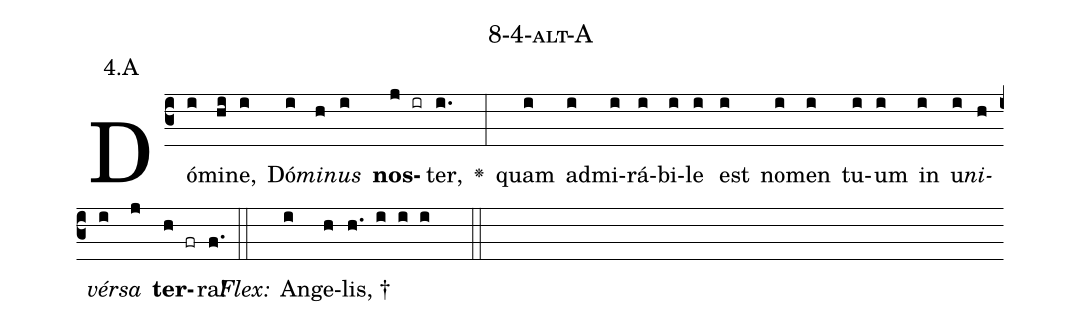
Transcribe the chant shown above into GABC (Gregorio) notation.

name: 8-4-alt-A;
annotation: 4.A;
%%
(c3)Dó(i)mi(hi)ne,(i) Dó(i)<i>mi</i>(h)<i>nus</i>(i) <b>nos</b>(j ir)ter,(i.) <v>\greheightstar</v>(:) quam(i) ad(i)mi(i)rá(i)bi(i)le(i) est(i) no(i)men(i) tu(i)um(i) in(i) u(i)<i>ni</i>(h)<i>vér</i>(i)<i>sa</i>(j) <b>ter</b>(h fr)ra!(f.) (::)
<i>Flex:</i>()  An(i)ge(h)lis, †(h. i i i  ::)

%E(i) u(h) o(i) u(j) a(h) e.(f.) (::)
